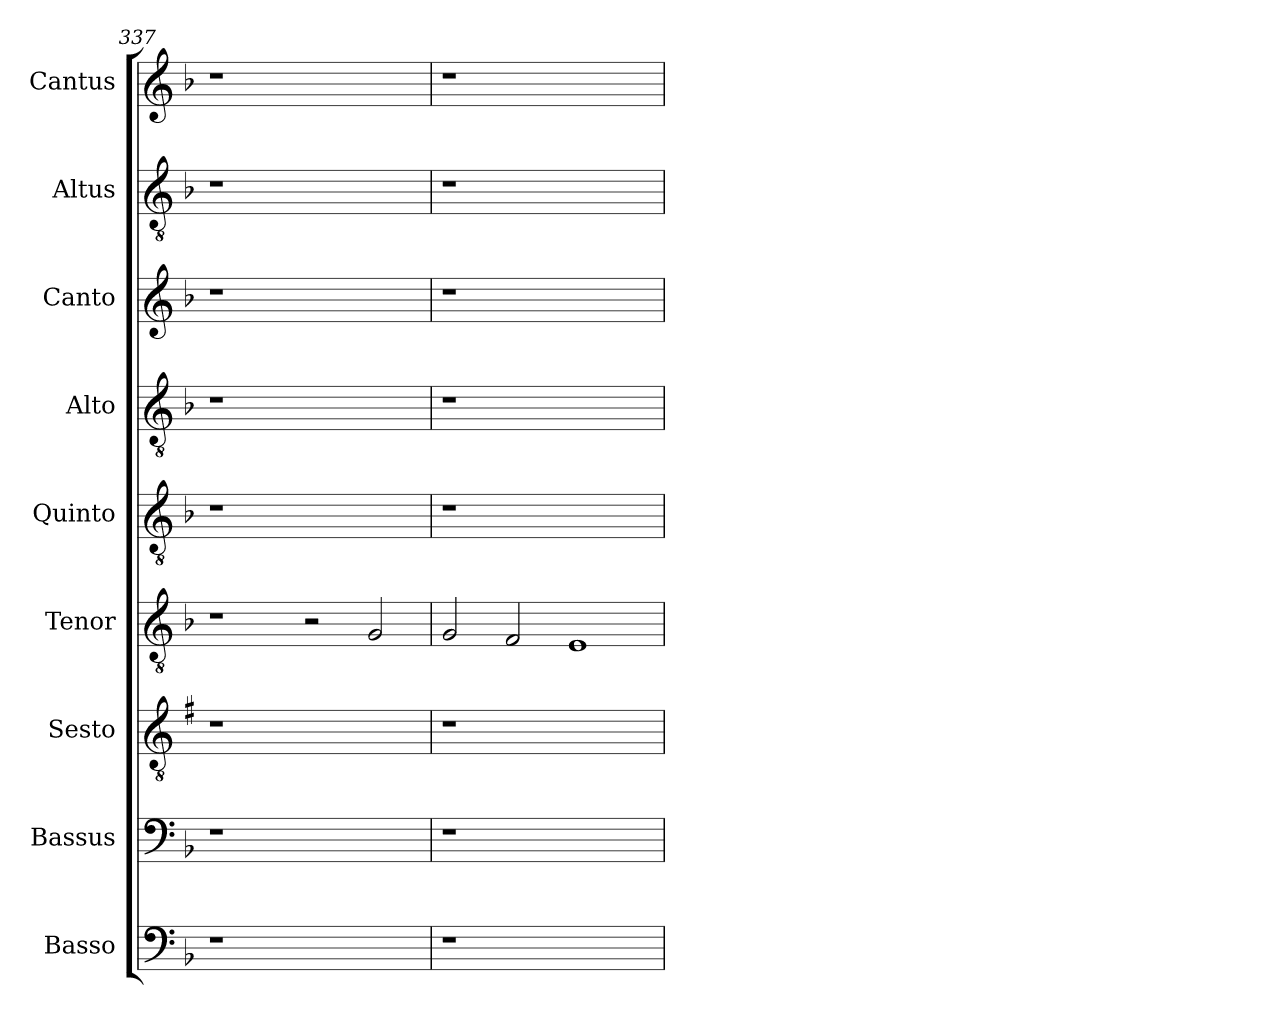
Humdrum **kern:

**kern	**kern	**kern	**kern	**kern	**kern	**kern	**kern	**kern
*part9	*part8	*part7	*part6	*part5	*part4	*part3	*part2	*part1
*staff9	*staff8	*staff7	*staff6	*staff5	*staff4	*staff3	*staff2	*staff1
*I"Basso	*I"Bassus	*I"Sesto	*I"Tenor	*I"Quinto	*I"Alto	*I"Canto	*I"Altus	*I"Cantus
*	*	*I'Sesto	*I'Tenor	*I'Quinto	*I'Alto	*I'Canto	*I'Altus	*I'Cantus
*clefF4	*clefF4	*clefGv2	*clefGv2	*clefGv2	*clefGv2	*clefG2	*clefGv2	*clefG2
*k[b-]	*k[b-]	*k[f#]	*k[b-]	*k[b-]	*k[b-]	*k[b-]	*k[b-]	*k[b-]
*F:	*F:	*G:	*F:	*F:	*F:	*F:	*F:	*F:
=337	=337	=337	=337	=337	=337	=337	=337	=337
1r	1r	1r	1r	1r	1r	1r	1r	1r
1ryy	1ryy	1ryy	2r	1ryy	1ryy	1ryy	1ryy	1ryy
.	.	.	2G/	.	.	.	.	.
=338	=338	=338	=338	=338	=338	=338	=338	=338
1r	1r	1r	2G/	1r	1r	1r	1r	1r
.	.	.	2F/	.	.	.	.	.
1ryy	1ryy	1ryy	1E	1ryy	1ryy	1ryy	1ryy	1ryy
=	=	=	=	=	=	=	=	=
*-	*-	*-	*-	*-	*-	*-	*-	*-
